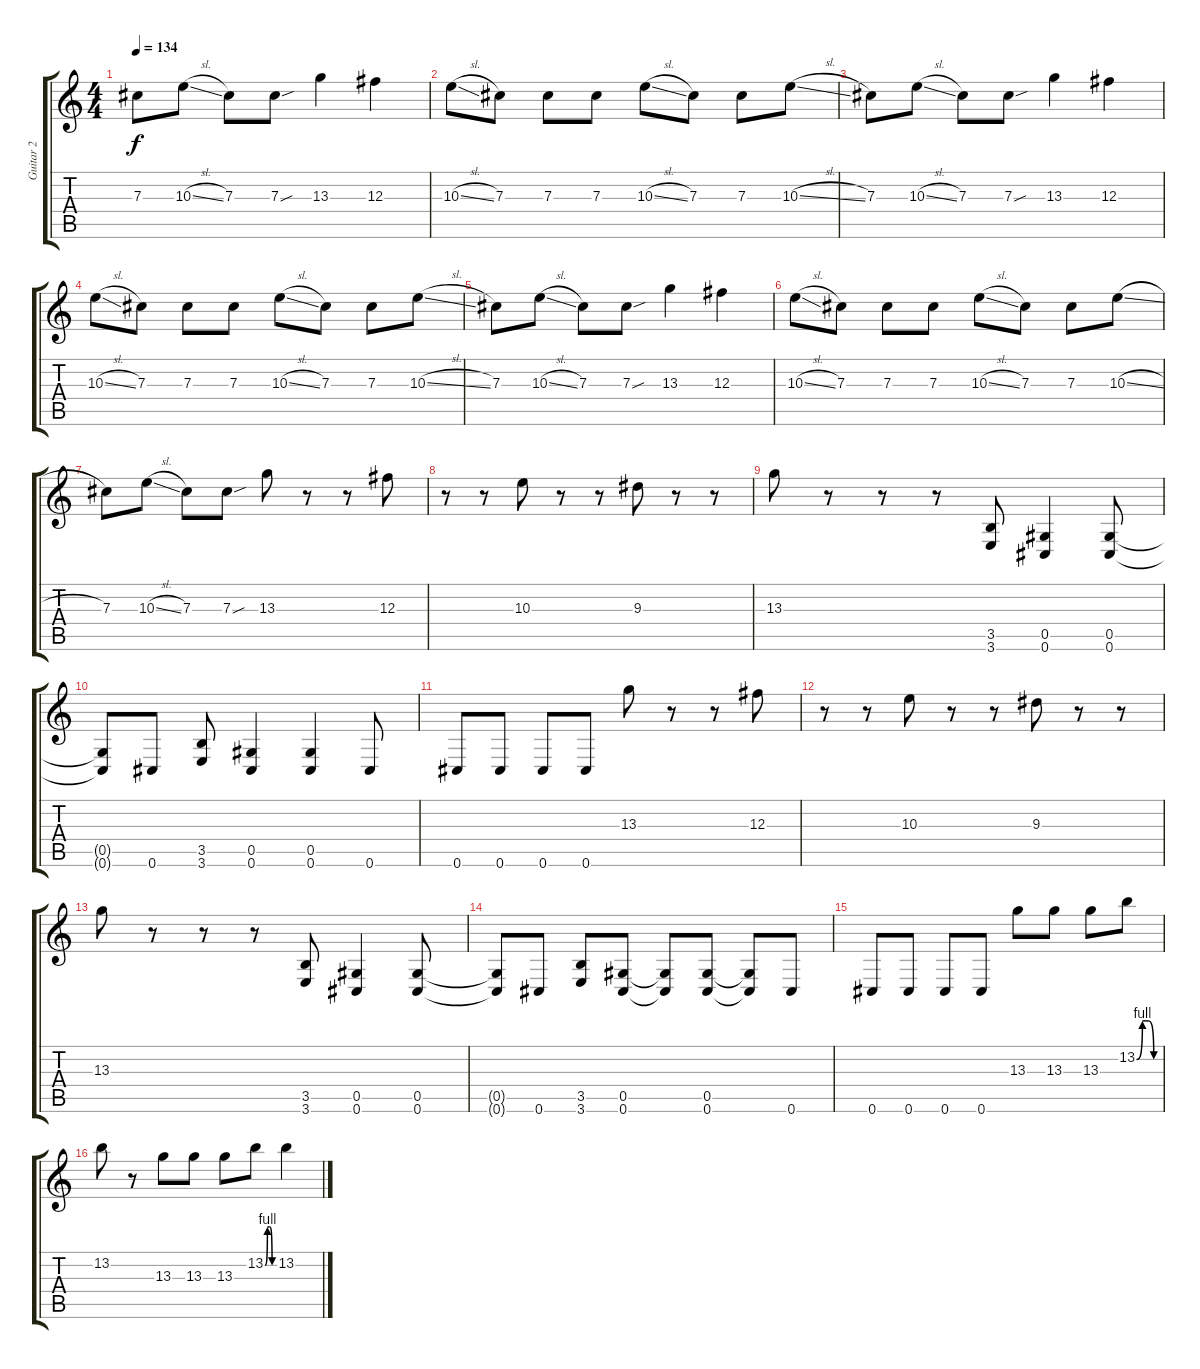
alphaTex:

\track ("Guitar 2" "Guitar 2") {instrument overdrivenguitar}
\staff {score tabs}
\tuning (Eb4 Bb3 Gb3 Db3 Ab2 Db2) {hide}
\ts (4 4)
\tempo 134
\clef g2
\ks c
7.3.8{dy f} 10.3{sl}.8 7.3.8 7.3{sou}.8 13.3.4 12.3.4 |
10.3{sl}.8 7.3.8 7.3.8 7.3.8 10.3{sl}.8 7.3.8 7.3.8 10.3{sl}.8 |
7.3.8 10.3{sl}.8 7.3.8 7.3{sou}.8 13.3.4 12.3.4 |
10.3{sl}.8 7.3.8 7.3.8 7.3.8 10.3{sl}.8 7.3.8 7.3.8 10.3{sl}.8 |
7.3.8 10.3{sl}.8 7.3.8 7.3{sou}.8 13.3.4 12.3.4 |
10.3{sl}.8 7.3.8 7.3.8 7.3.8 10.3{sl}.8 7.3.8 7.3.8 10.3{sl}.8 |
7.3.8 10.3{sl}.8 7.3.8 7.3{sou}.8 13.3.8 r.8 r.8 12.3.8 |
r.8 r.8 10.3.8 r.8 r.8 9.3.8 r.8 r.8 |
13.3.8 r.8 r.8 r.8 (3.5 3.6).8 (0.5 0.6).4 (0.5 0.6).8 |
(0.5{t} 0.6{t}).8 0.6.8 (3.5 3.6).8 (0.5 0.6).4 (0.5 0.6).4 0.6.8 |
0.6.8 0.6.8 0.6.8 0.6.8 13.3.8 r.8 r.8 12.3.8 |
r.8 r.8 10.3.8 r.8 r.8 9.3.8 r.8 r.8 |
13.3.8 r.8 r.8 r.8 (3.5 3.6).8 (0.5 0.6).4 (0.5 0.6).8 |
(0.5{t} 0.6{t}).8 0.6.8 (3.5 3.6).8 (0.5 0.6).8 (0.5{t} 0.6{t}).8 (0.5 0.6).8 (0.5{t} 0.6{t}).8 0.6.8 |
0.6.8 0.6.8 0.6.8 0.6.8 13.3.8 13.3.8 13.3.8 13.2{be (custom 0 0 15 4 30 4 45 0 60 0)}.8 |
13.2.8 r.8 13.3.8 13.3.8 13.3.8 13.2{be (custom 0 0 15 4 30 4 45 0 60 0)}.8 13.2.4
